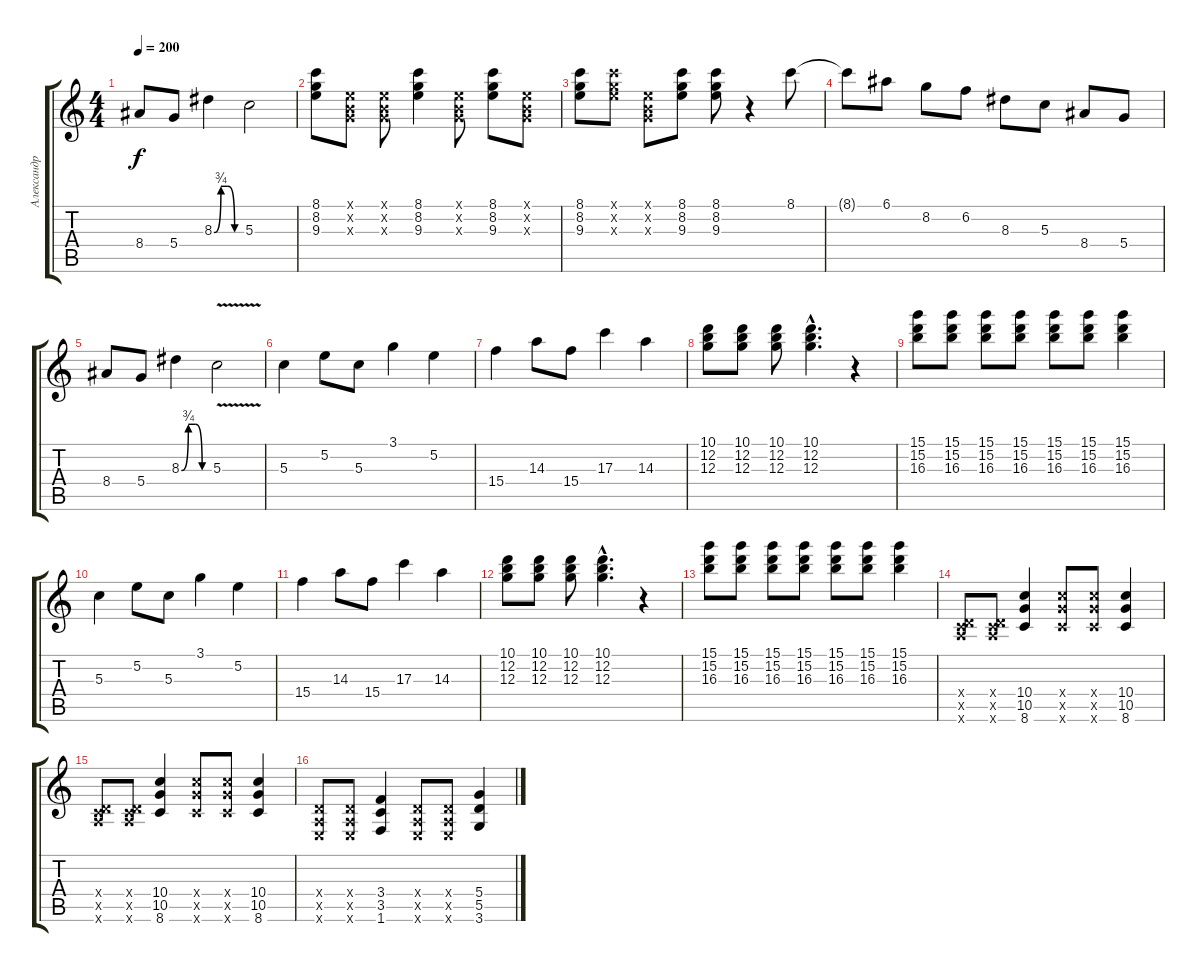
\track ("Александр Голанд" "Александр ") {instrument distortionguitar}
\staff {score tabs}
\tuning (E4 B3 G3 D3 A2 E2) {hide}
\ts (4 4)
\tempo 200
\clef g2
\ks c
8.4.8{dy f} 5.4.8 8.3{be (custom 0 0 15 3 30 3 45 0 60 0)}.4 5.3.2 |
(8.1 8.2 9.3).8 (0.1{x} 0.2{x} 0.3{x}).8 (0.1{x} 0.2{x} 0.3{x}).8 (8.1 8.2 9.3).4 (0.1{x} 0.2{x} 0.3{x}).8 (8.1 8.2 9.3).8 (0.1{x} 0.2{x} 0.3{x}).8 |
(8.1 8.2 9.3).8 (8.1{x} 8.2{x} 9.3{x}).8 (0.1{x} 0.2{x} 0.3{x}).8 (8.1 8.2 9.3).8 (8.1 8.2 9.3).8 r.4 8.1.8 |
8.1{t}.8 6.1.8 8.2.8 6.2.8 8.3.8 5.3.8 8.4.8 5.4.8 |
8.4.8 5.4.8 8.3{be (custom 0 0 15 3 30 3 45 0 60 0)}.4 5.3{v}.2 |
5.3.4 5.2.8 5.3.8 3.1.4 5.2.4 |
15.4.4 14.3.8 15.4.8 17.3.4 14.3.4 |
(10.1 12.2 12.3).8 (10.1 12.2 12.3).8 (10.1 12.2 12.3).8 (10.1{hac} 12.2{hac} 12.3{hac}).4{d} r.4 |
(15.1 15.2 16.3).8 (15.1 15.2 16.3).8 (15.1 15.2 16.3).8 (15.1 15.2 16.3).8 (15.1 15.2 16.3).8 (15.1 15.2 16.3).8 (15.1 15.2 16.3).4 |
5.3.4 5.2.8 5.3.8 3.1.4 5.2.4 |
15.4.4 14.3.8 15.4.8 17.3.4 14.3.4 |
(10.1 12.2 12.3).8 (10.1 12.2 12.3).8 (10.1 12.2 12.3).8 (10.1{hac} 12.2{hac} 12.3{hac}).4{d} r.4 |
(15.1 15.2 16.3).8 (15.1 15.2 16.3).8 (15.1 15.2 16.3).8 (15.1 15.2 16.3).8 (15.1 15.2 16.3).8 (15.1 15.2 16.3).8 (15.1 15.2 16.3).4 |
(0.4{x} 0.5{x} 8.6{x}).8 (0.4{x} 0.5{x} 8.6{x}).8 (10.4 10.5 8.6).4 (10.4{x} 10.5{x} 8.6{x}).8 (10.4{x} 10.5{x} 8.6{x}).8 (10.4 10.5 8.6).4 |
(0.4{x} 0.5{x} 8.6{x}).8 (0.4{x} 0.5{x} 8.6{x}).8 (10.4 10.5 8.6).4 (10.4{x} 10.5{x} 8.6{x}).8 (10.4{x} 10.5{x} 8.6{x}).8 (10.4 10.5 8.6).4 |
(0.4{x} 0.5{x} 0.6{x}).8 (0.4{x} 0.5{x} 0.6{x}).8 (3.4 3.5 1.6).4 (0.4{x} 0.5{x} 0.6{x}).8 (0.4{x} 0.5{x} 0.6{x}).8 (5.4 5.5 3.6).4
